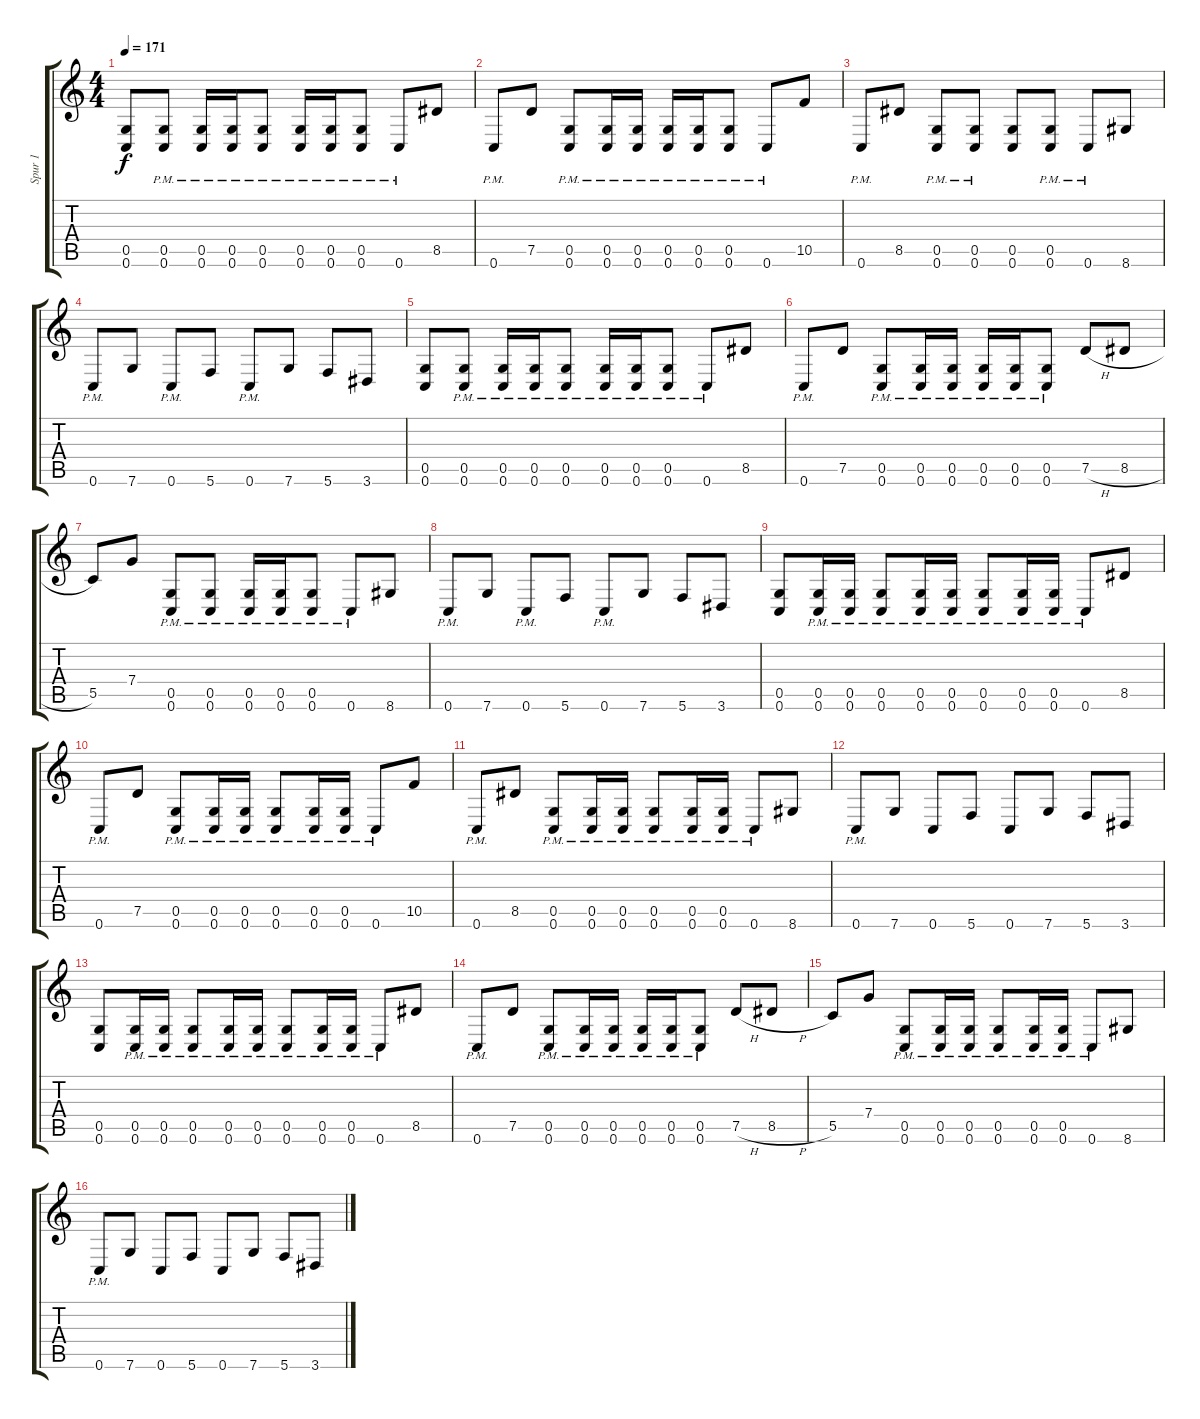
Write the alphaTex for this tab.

\track ("Spur 1" "Spur 1") {instrument distortionguitar}
\staff {score tabs}
\tuning (D4 A3 F3 C3 G2 C2) {hide}
\ts (4 4)
\tempo 171
\clef g2
\ks c
(0.5{t} 0.6{t}).8{dy f} (0.5{pm} 0.6{pm}).8 (0.5{pm} 0.6{pm}).16 (0.5{pm} 0.6{pm}).16 (0.5{pm} 0.6{pm}).8 (0.5{pm} 0.6{pm}).16 (0.5{pm} 0.6{pm}).16 (0.5{pm} 0.6{pm}).8 0.6{pm}.8 8.5.8 |
0.6{pm}.8 7.5.8 (0.5{pm} 0.6{pm}).8 (0.5{pm} 0.6{pm}).16 (0.5{pm} 0.6{pm}).16 (0.5{pm} 0.6{pm}).16 (0.5{pm} 0.6{pm}).16 (0.5{pm} 0.6{pm}).8 0.6{pm}.8 10.5.8 |
0.6{pm}.8 8.5.8 (0.5{pm} 0.6{pm}).8 (0.5{pm} 0.6{pm}).8 (0.5 0.6).8 (0.5{pm} 0.6{pm}).8 0.6{pm}.8 8.6.8 |
0.6{pm}.8 7.6.8 0.6{pm}.8 5.6.8 0.6{pm}.8 7.6.8 5.6.8 3.6.8 |
(0.5 0.6).8 (0.5{pm} 0.6{pm}).8 (0.5{pm} 0.6{pm}).16 (0.5{pm} 0.6{pm}).16 (0.5{pm} 0.6{pm}).8 (0.5{pm} 0.6{pm}).16 (0.5{pm} 0.6{pm}).16 (0.5{pm} 0.6{pm}).8 0.6{pm}.8 8.5.8 |
0.6{pm}.8 7.5.8 (0.5{pm} 0.6{pm}).8 (0.5{pm} 0.6{pm}).16 (0.5{pm} 0.6{pm}).16 (0.5{pm} 0.6{pm}).16 (0.5{pm} 0.6{pm}).16 (0.5{pm} 0.6{pm}).8 7.5{h}.8 8.5{h}.8 |
5.5.8 7.4.8 (0.5{pm} 0.6{pm}).8 (0.5{pm} 0.6{pm}).8 (0.5{pm} 0.6{pm}).16 (0.5{pm} 0.6{pm}).16 (0.5{pm} 0.6{pm}).8 0.6{pm}.8 8.6.8 |
0.6{pm}.8 7.6.8 0.6{pm}.8 5.6.8 0.6{pm}.8 7.6.8 5.6.8 3.6.8 |
(0.5 0.6).8 (0.5{pm} 0.6{pm}).16 (0.5{pm} 0.6{pm}).16 (0.5{pm} 0.6{pm}).8 (0.5{pm} 0.6{pm}).16 (0.5{pm} 0.6{pm}).16 (0.5{pm} 0.6{pm}).8 (0.5{pm} 0.6{pm}).16 (0.5{pm} 0.6{pm}).16 0.6{pm}.8 8.5.8 |
0.6{pm}.8 7.5.8 (0.5{pm} 0.6{pm}).8 (0.5{pm} 0.6{pm}).16 (0.5{pm} 0.6{pm}).16 (0.5{pm} 0.6{pm}).8 (0.5{pm} 0.6{pm}).16 (0.5{pm} 0.6{pm}).16 0.6{pm}.8 10.5.8 |
0.6{pm}.8 8.5.8 (0.5{pm} 0.6{pm}).8 (0.5{pm} 0.6{pm}).16 (0.5{pm} 0.6{pm}).16 (0.5{pm} 0.6{pm}).8 (0.5{pm} 0.6{pm}).16 (0.5{pm} 0.6{pm}).16 0.6{pm}.8 8.6.8 |
0.6{pm}.8 7.6.8 0.6.8 5.6.8 0.6.8 7.6.8 5.6.8 3.6.8 |
(0.5 0.6).8 (0.5{pm} 0.6{pm}).16 (0.5{pm} 0.6{pm}).16 (0.5{pm} 0.6{pm}).8 (0.5{pm} 0.6{pm}).16 (0.5{pm} 0.6{pm}).16 (0.5{pm} 0.6{pm}).8 (0.5{pm} 0.6{pm}).16 (0.5{pm} 0.6{pm}).16 0.6{pm}.8 8.5.8 |
0.6{pm}.8 7.5.8 (0.5{pm} 0.6{pm}).8 (0.5{pm} 0.6{pm}).16 (0.5{pm} 0.6{pm}).16 (0.5{pm} 0.6{pm}).16 (0.5{pm} 0.6{pm}).16 (0.5{pm} 0.6{pm}).8 7.5{h}.8 8.5{h}.8 |
5.5.8 7.4.8 (0.5{pm} 0.6{pm}).8 (0.5{pm} 0.6{pm}).16 (0.5{pm} 0.6{pm}).16 (0.5{pm} 0.6{pm}).8 (0.5{pm} 0.6{pm}).16 (0.5{pm} 0.6{pm}).16 0.6{pm}.8 8.6.8 |
0.6{pm}.8 7.6.8 0.6.8 5.6.8 0.6.8 7.6.8 5.6.8 3.6.8
